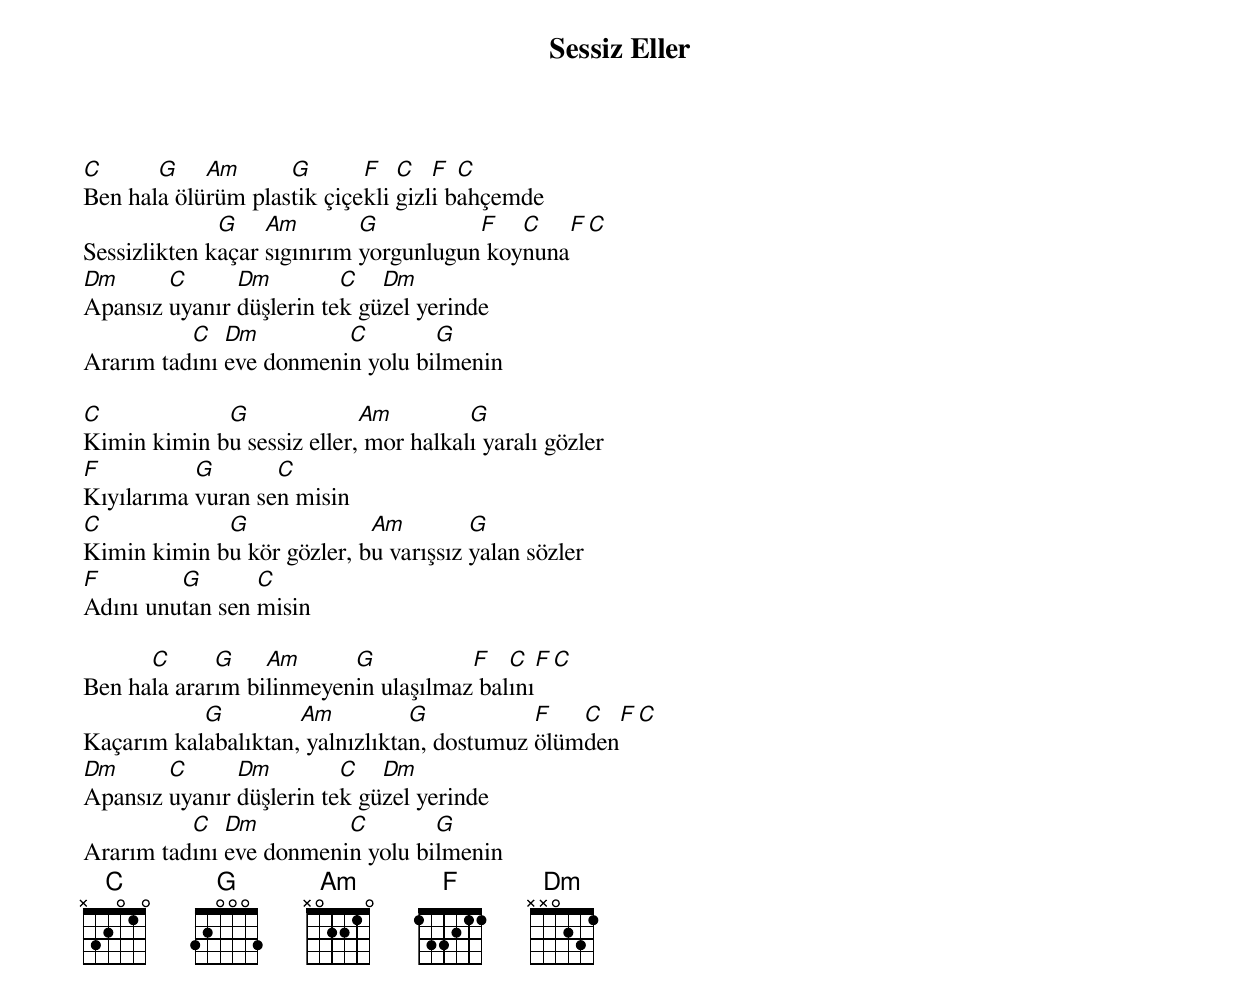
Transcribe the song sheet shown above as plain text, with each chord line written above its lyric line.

{title: Sessiz Eller}
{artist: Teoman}

C      G    Am      G       F   C   F  C
Ben hala ölürüm plastik çiçekli gizli bahçemde
              G    Am        G          F   C   F  C
Sessizlikten kaçar sıgınırım yorgunlugun koynuna
Dm      C      Dm         C   Dm
Apansız uyanır düşlerin tek güzel yerinde
          C   Dm         C        G
Ararım tadını eve donmenin yolu bilmenin

C            G              Am         G
Kimin kimin bu sessiz eller, mor halkalı yaralı gözler
F          G       C
Kıyılarıma vuran sen misin
C            G              Am         G
Kimin kimin bu kör gözler, bu varışsız yalan sözler
F        G       C
Adını unutan sen misin

      C      G    Am      G           F   C   F  C
Ben hala ararım bilinmeyenin ulaşılmaz balını
           G         Am          G           F   C   F  C
Kaçarım kalabalıktan, yalnızlıktan, dostumuz ölümden
Dm      C      Dm         C   Dm
Apansız uyanır düşlerin tek güzel yerinde
          C   Dm         C        G
Ararım tadını eve donmenin yolu bilmenin
